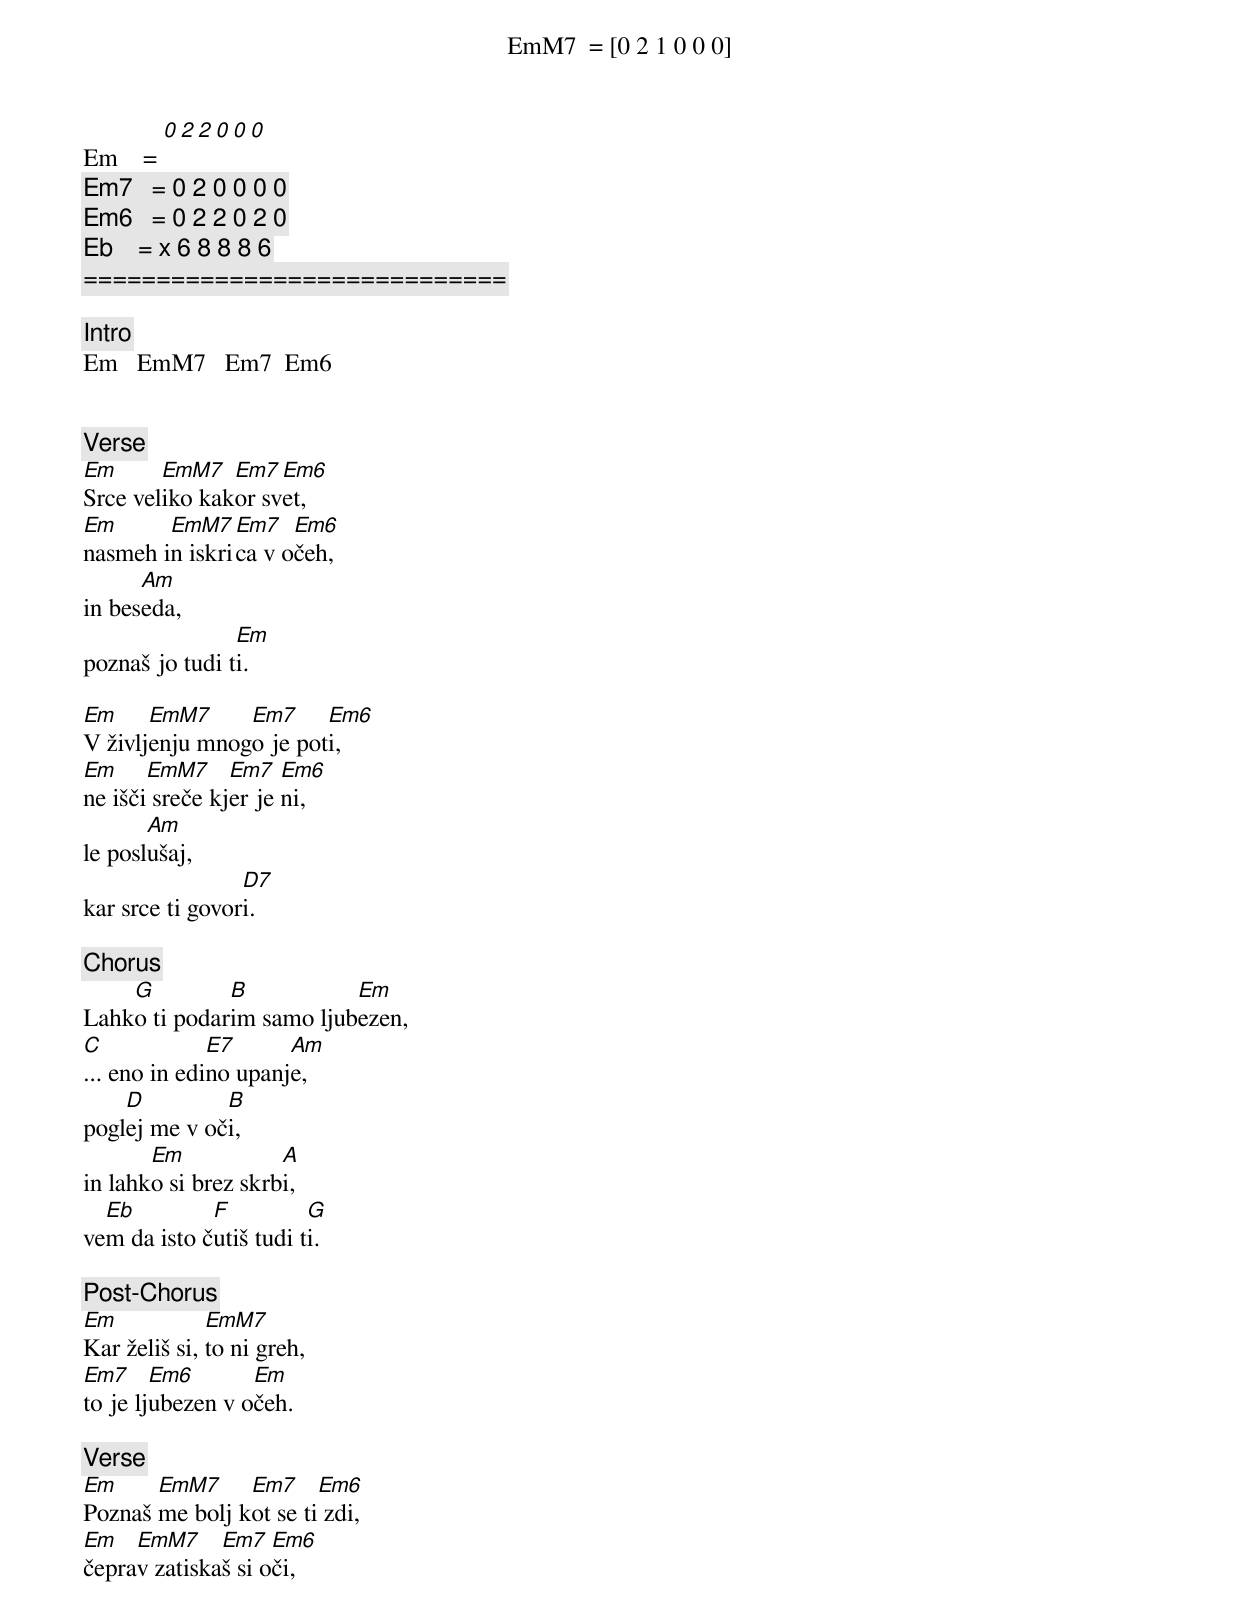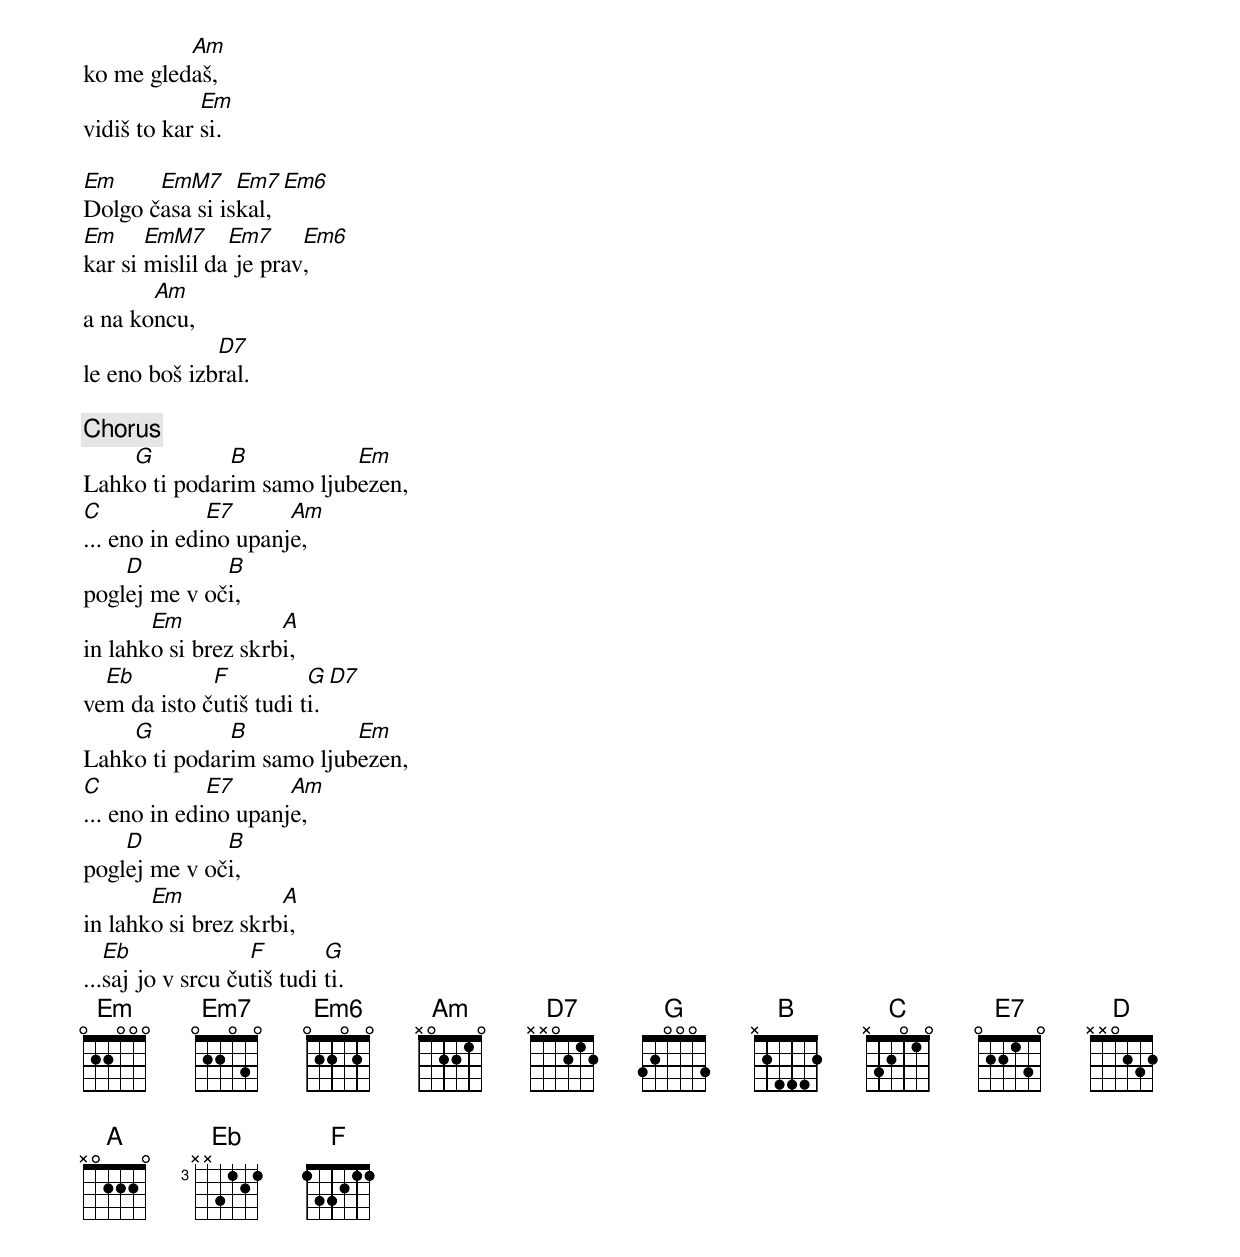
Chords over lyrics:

Em    = [0 2 2 0 0 0]
EmM7  = [0 2 1 0 0 0]
Em7   = [0 2 0 0 0 0]
Em6   = [0 2 2 0 2 0]
Eb    = [x 6 8 8 8 6]
=============================

[Intro]
Em   EmM7   Em7  Em6


[Verse]
Em      EmM7   Em7  Em6
Srce veliko kakor svet,
Em      EmM7   Em7   Em6
nasmeh in iskrica v očeh,
      Am
in beseda,
                Em
poznaš jo tudi ti.

Em     EmM7     Em7     Em6
V življenju mnogo je poti,
Em     EmM7     Em7   Em6
ne išči sreče kjer je ni,
       Am
le poslušaj,
                 D7
kar srce ti govori.

[Chorus]
    G         B           Em
Lahko ti podarim samo ljubezen,
C             E7      Am
... eno in edino upanje,
    D         B
poglej me v oči,
       Em            A
in lahko si brez skrbi,
  Eb         F          G
vem da isto čutiš tudi ti.

[Post-Chorus]
Em            EmM7
Kar želiš si, to ni greh,
Em7     Em6       Em
to je ljubezen v očeh.

[Verse]
Em     EmM7     Em7     Em6
Poznaš me bolj kot se ti zdi,
Em   EmM7     Em7   Em6
čeprav zatiskaš si oči,
          Am
ko me gledaš,
             Em
vidiš to kar si.

Em     EmM7     Em7     Em6
Dolgo časa si iskal,
Em     EmM7     Em7     Em6
kar si mislil da je prav,
       Am
a na koncu,
              D7
le eno boš izbral.

[Chorus]
    G         B           Em
Lahko ti podarim samo ljubezen,
C             E7      Am
... eno in edino upanje,
    D         B
poglej me v oči,
       Em            A
in lahko si brez skrbi,
  Eb         F          G    D7
vem da isto čutiš tudi ti.
    G         B           Em
Lahko ti podarim samo ljubezen,
C             E7      Am
... eno in edino upanje,
    D         B
poglej me v oči,
       Em            A
in lahko si brez skrbi,
   Eb              F        G
...saj jo v srcu čutiš tudi ti.
